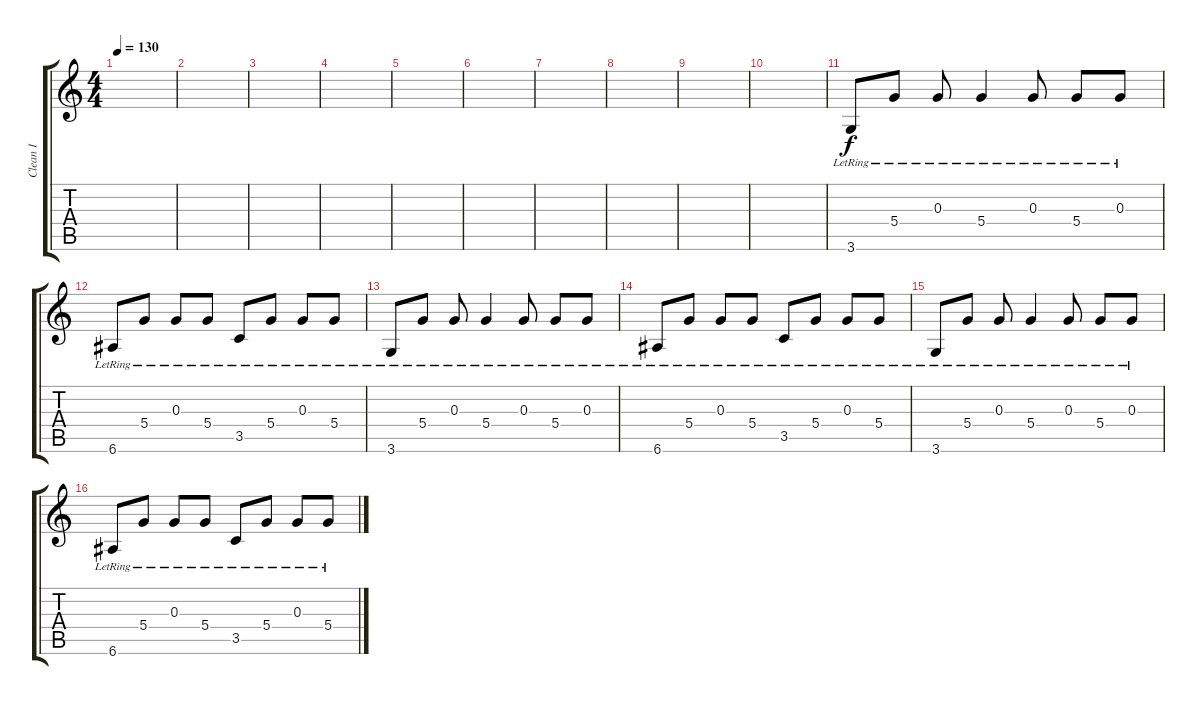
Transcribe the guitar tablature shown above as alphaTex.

\track ("Clean I" "Clean I") {instrument electricguitarclean}
\staff {score tabs}
\tuning (E4 B3 G3 D3 A2 E2) {hide}
\ts (4 4)
\tempo 130
\clef g2
\ks c
|
|
|
|
|
|
|
|
|
|
3.6{lr}.8 5.4{lr}.8 0.3{lr}.8 5.4{lr}.4 0.3{lr}.8 5.4{lr}.8 0.3{lr}.8 |
6.6{lr}.8 5.4{lr}.8 0.3{lr}.8 5.4{lr}.8 3.5{lr}.8 5.4{lr}.8 0.3{lr}.8 5.4{lr}.8 |
3.6{lr}.8 5.4{lr}.8 0.3{lr}.8 5.4{lr}.4 0.3{lr}.8 5.4{lr}.8 0.3{lr}.8 |
6.6{lr}.8 5.4{lr}.8 0.3{lr}.8 5.4{lr}.8 3.5{lr}.8 5.4{lr}.8 0.3{lr}.8 5.4{lr}.8 |
3.6{lr}.8 5.4{lr}.8 0.3{lr}.8 5.4{lr}.4 0.3{lr}.8 5.4{lr}.8 0.3{lr}.8 |
6.6{lr}.8 5.4{lr}.8 0.3{lr}.8 5.4{lr}.8 3.5{lr}.8 5.4{lr}.8 0.3{lr}.8 5.4{lr}.8
